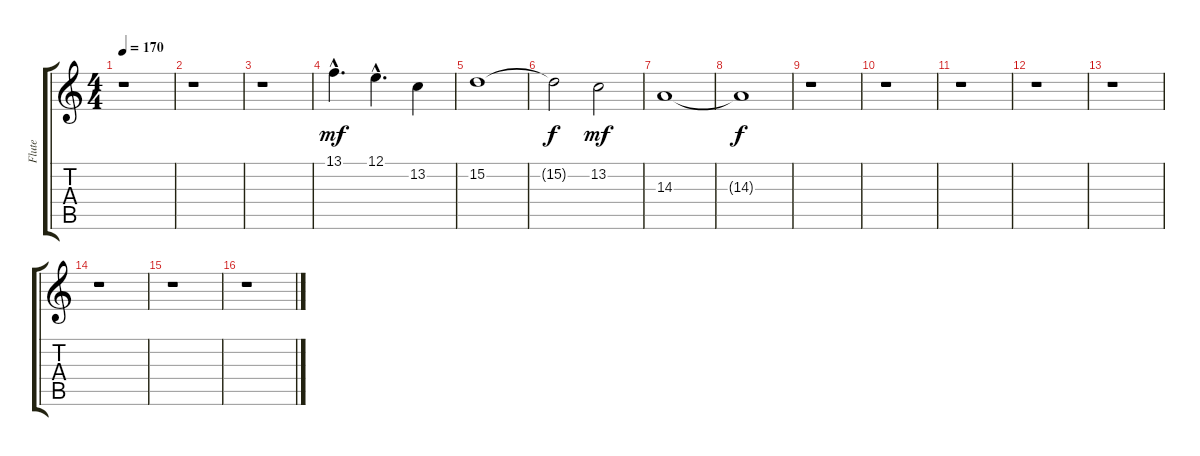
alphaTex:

\track ("Flute" "Flute") {instrument flute}
\staff {score tabs}
\tuning (E4 B3 G3 D3 A2 E2) {hide}
\ts (4 4)
\tempo 170
\clef g2
\ks c
r.1{dy mf instrument flute} |
r.1 |
r.1 |
13.1{hac}.4{d} 12.1{hac}.4{d} 13.2.4 |
15.2.1 |
15.2{t}.2{dy f} 13.2.2{dy mf} |
14.3.1 |
14.3{t}.1{dy f} |
r.1 |
r.1 |
r.1 |
r.1 |
r.1 |
r.1 |
r.1 |
r.1
